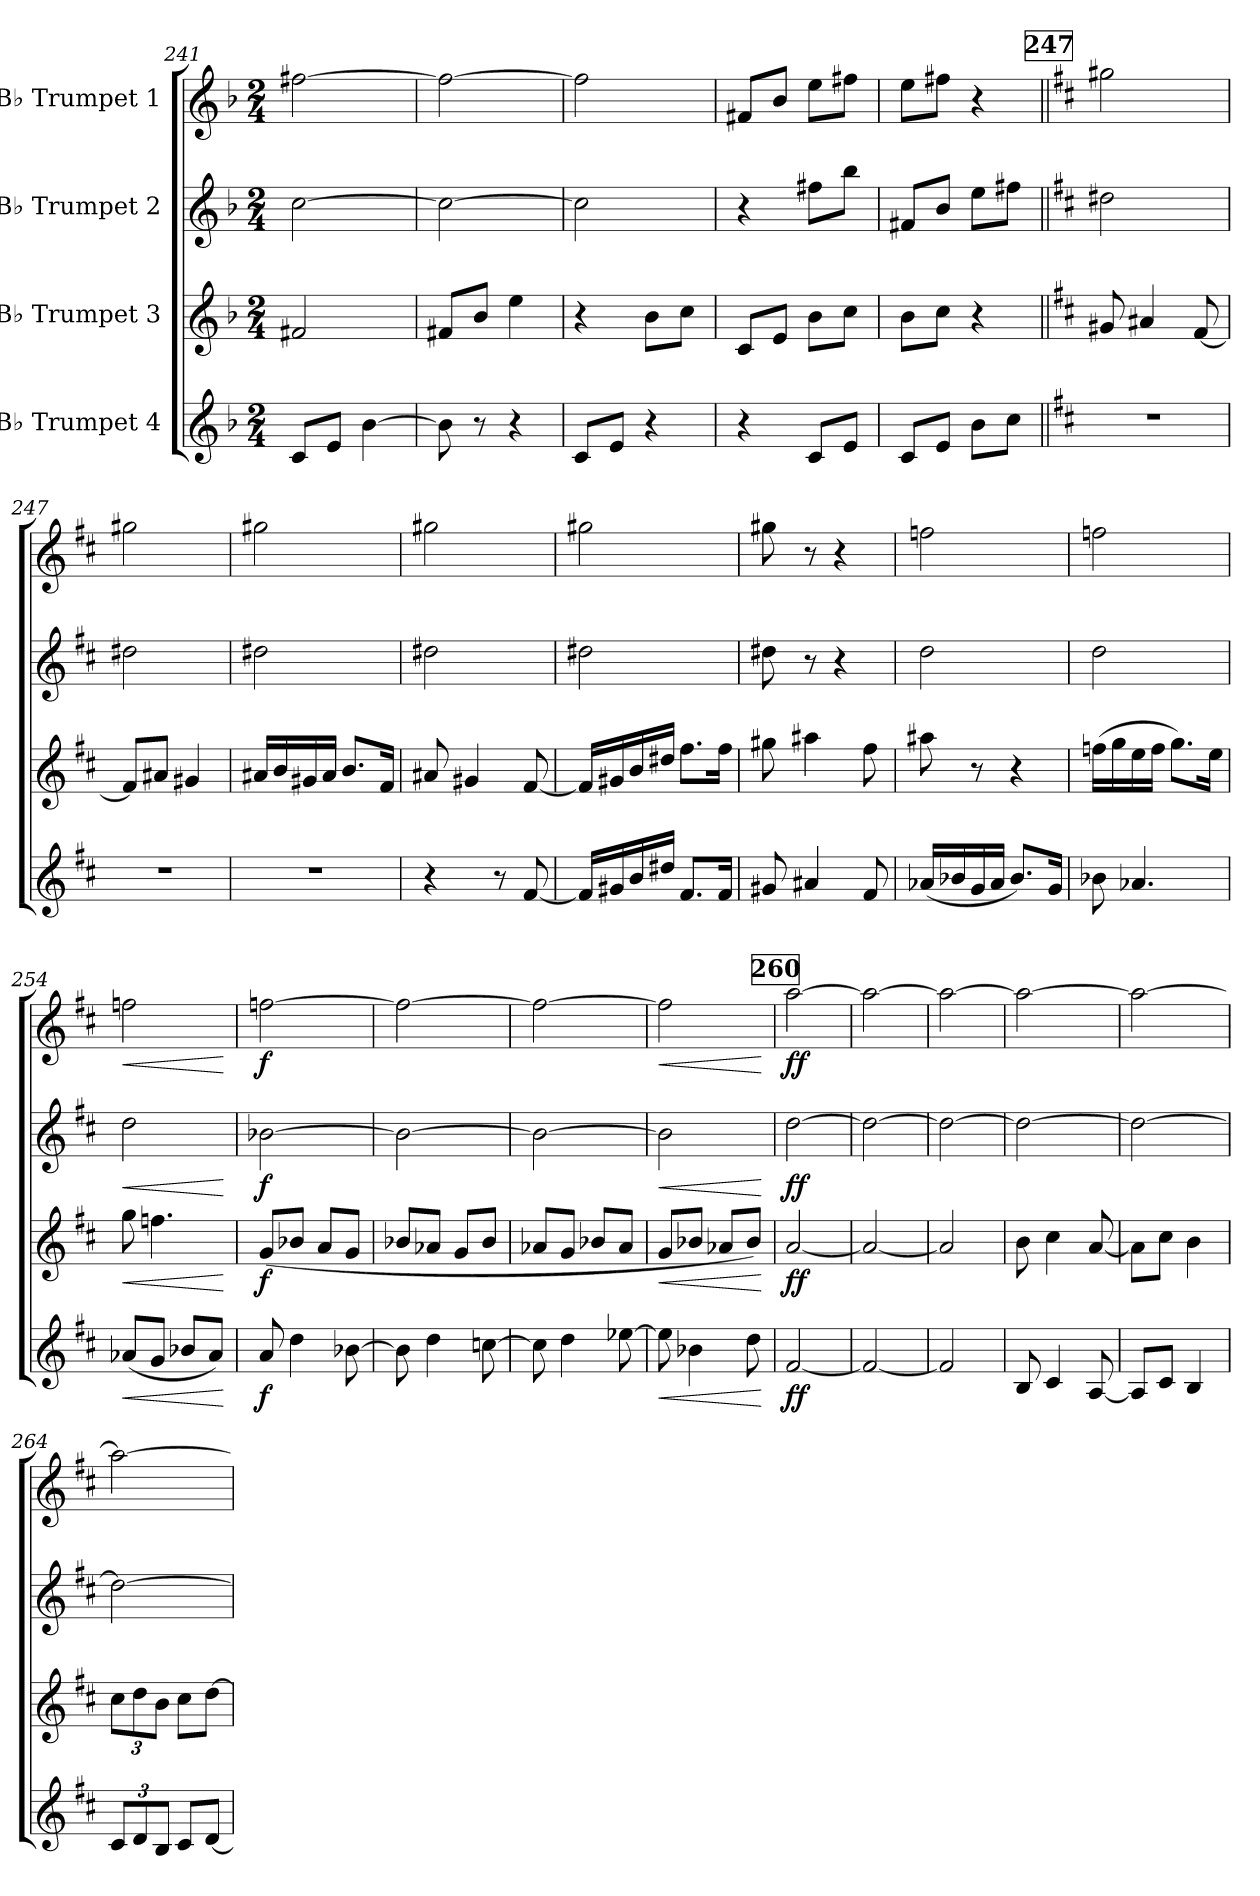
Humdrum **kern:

**kern	**dynam	**kern	**dynam	**kern	**dynam	**kern	**dynam
*part4	*part4	*part3	*part3	*part2	*part2	*part1	*part1
*staff4	*staff4	*staff3	*staff3	*staff2	*staff2	*staff1	*staff1
*I"B♭ Trumpet 4	*	*I"B♭ Trumpet 3	*	*I"B♭ Trumpet 2	*	*I"B♭ Trumpet 1	*
*clefG2	*	*clefG2	*	*clefG2	*	*clefG2	*
*ITrd1c2	*	*ITrd1c2	*	*ITrd1c2	*	*ITrd1c2	*
*k[b-e-a-]	*	*k[b-e-a-]	*	*k[b-e-a-]	*	*k[b-e-a-]	*
*M2/4	*	*M2/4	*	*M2/4	*	*M2/4	*
=241	=241	=241	=241	=241	=241	=241	=241
8B-/L	.	2en/	.	[2b-\	.	[2een\	.
8d/J	.	.	.	.	.	.	.
[4a-\	.	.	.	.	.	.	.
=242	=242	=242	=242	=242	=242	=242	=242
8a-\]	.	8en/L	.	2b-\_	.	2ee\_	.
8r	.	8a-/J	.	.	.	.	.
4r	.	4dd\	.	.	.	.	.
=243	=243	=243	=243	=243	=243	=243	=243
8B-/L	.	4r	.	2b-\]	.	2ee\]	.
8d/J	.	.	.	.	.	.	.
4r	.	8a-\L	.	.	.	.	.
.	.	8b-\J	.	.	.	.	.
=244	=244	=244	=244	=244	=244	=244	=244
4r	.	8B-/L	.	4r	.	8en/L	.
.	.	8d/J	.	.	.	8a-/J	.
8B-/L	.	8a-\L	.	8een\L	.	8dd\L	.
8d/J	.	8b-\J	.	8aa-\J	.	8een\J	.
=245	=245	=245	=245	=245	=245	=245	=245
8B-/L	.	8a-\L	.	8en/L	.	8dd\L	.
8d/J	.	8b-\J	.	8a-/J	.	8een\J	.
8a-\L	.	4r	.	8dd\L	.	4r	.
8b-\J	.	.	.	8een\J	.	.	.
!!LO:LB:g=z
!!LO:REH:place=s1:a:B:fs=14:t=247
=246||	=246||	=246||	=246||	=246||	=246||	=246||	=246||
*k[]	*	*k[]	*	*k[]	*	*k[]	*
2r	.	8f#X/	.	2cc#X\	.	2ff#X\	.
.	.	4g#X/	.	.	.	.	.
.	.	[8e/	.	.	.	.	.
=247	=247	=247	=247	=247	=247	=247	=247
2r	.	8e/L]	.	2cc#X\	.	2ff#X\	.
.	.	8g#X/J	.	.	.	.	.
.	.	4f#X/	.	.	.	.	.
=248	=248	=248	=248	=248	=248	=248	=248
2r	.	16g#X/LL	.	2cc#X\	.	2ff#X\	.
.	.	16a/	.	.	.	.	.
.	.	16f#X/	.	.	.	.	.
.	.	16g#/JJ	.	.	.	.	.
.	.	8.a/L	.	.	.	.	.
.	.	16e/Jk	.	.	.	.	.
=249	=249	=249	=249	=249	=249	=249	=249
4r	.	8g#X/	.	2cc#X\	.	2ff#X\	.
.	.	4f#X/	.	.	.	.	.
8r	.	.	.	.	.	.	.
[8e/	.	[8e/	.	.	.	.	.
=250	=250	=250	=250	=250	=250	=250	=250
16e/LL]	.	16e/LL]	.	2cc#X\	.	2ff#X\	.
16f#X/	.	16f#X/	.	.	.	.	.
16a/	.	16a/	.	.	.	.	.
16cc#X/JJ	.	16cc#X/JJ	.	.	.	.	.
8.e/L	.	8.ee\L	.	.	.	.	.
16e/Jk	.	16ee\Jk	.	.	.	.	.
=251	=251	=251	=251	=251	=251	=251	=251
8f#X/	.	8ff#X\	.	8cc#X\	.	8ff#X\	.
4g#X/	.	4gg#X\	.	8r	.	8r	.
.	.	.	.	4r	.	4r	.
8e/	.	8ee\	.	.	.	.	.
!!LO:LB:g=z
=252	=252	=252	=252	=252	=252	=252	=252
(16g-X/LL	.	8gg#X\	.	2cc\	.	2ee-X\	.
16a-X/	.	.	.	.	.	.	.
16f/	.	8r	.	.	.	.	.
16g-/JJ	.	.	.	.	.	.	.
8.a-/L)	.	4r	.	.	.	.	.
16f/Jk	.	.	.	.	.	.	.
=253	=253	=253	=253	=253	=253	=253	=253
8a-X\	.	(16ee-X\LL	.	2cc\	.	2ee-X\	.
.	.	16ff\	.	.	.	.	.
4.g-X/	.	16dd\	.	.	.	.	.
.	.	16ee-\JJ	.	.	.	.	.
.	.	8.ff\L)	.	.	.	.	.
.	.	16dd\Jk	.	.	.	.	.
=254	=254	=254	=254	=254	=254	=254	=254
!	!LO:HP:b	!	!LO:HP:b	!	!LO:HP:b	!	!LO:HP:b
(8g-X/L	<	8ff\	<	2cc\	<	2ee-X\	<
8f/J	.	4.ee-X\	.	.	.	.	.
8a-X/L	.	.	.	.	.	.	.
8g-/J)	.	.	.	.	.	.	.
.	[	.	[	.	[	.	[
=255	=255	=255	=255	=255	=255	=255	=255
!	!LO:DY:b	!	!LO:DY:b	!	!LO:DY:b	!	!LO:DY:b
8g/	f	(8f/L	f	[2a-X\	f	[2ee-X\	f
4cc\	.	8a-X/J	.	.	.	.	.
.	.	8g/L	.	.	.	.	.
[8a-X\	.	8f/J	.	.	.	.	.
=256	=256	=256	=256	=256	=256	=256	=256
8a-\]	.	8a-X/L	.	2a-\_	.	2ee-\_	.
4cc\	.	8g-X/J	.	.	.	.	.
.	.	8f/L	.	.	.	.	.
[8b-X\	.	8a-/J	.	.	.	.	.
=257	=257	=257	=257	=257	=257	=257	=257
8b-\]	.	8g-X/L	.	2a-\_	.	2ee-\_	.
4cc\	.	8f/J	.	.	.	.	.
.	.	8a-X/L	.	.	.	.	.
[8dd-X\	.	8g-/J	.	.	.	.	.
!!LO:PB:g=z
=258	=258	=258	=258	=258	=258	=258	=258
!	!LO:HP:b	!	!LO:HP:b	!	!LO:HP:b	!	!LO:HP:b
8dd-\]	<	8f/L	<	2a-\]	<	2ee-\]	<
4a-X\	.	8a-X/J	.	.	.	.	.
.	.	8g-X/L	.	.	.	.	.
8cc\	.	8a-/J)	.	.	.	.	.
.	[	.	[	.	[	.	[
!!LO:REH:place=s1:a:B:fs=14:t=260
=259	=259	=259	=259	=259	=259	=259	=259
!	!LO:DY:b	!	!LO:DY:b	!	!LO:DY:b	!	!LO:DY:b
[2e/	ff	[2g/	ff	[2cc\	ff	[2gg\	ff
=260	=260	=260	=260	=260	=260	=260	=260
2e/_	.	2g/_	.	2cc\_	.	2gg\_	.
=261	=261	=261	=261	=261	=261	=261	=261
2e/]	.	2g/]	.	2cc\_	.	2gg\_	.
=262	=262	=262	=262	=262	=262	=262	=262
8A/	.	8a\	.	2cc\_	.	2gg\_	.
4B/	.	4b\	.	.	.	.	.
[8G/	.	[8g/	.	.	.	.	.
=263	=263	=263	=263	=263	=263	=263	=263
8G/L]	.	8g\L]	.	2cc\_	.	2gg\_	.
8B/J	.	8b\J	.	.	.	.	.
4A/	.	4a\	.	.	.	.	.
=264	=264	=264	=264	=264	=264	=264	=264
*Xbrackettup	*	*Xbrackettup	*	*	*	*	*
12B/L	.	12b\L	.	2cc\_	.	2gg\_	.
12c/	.	12cc\	.	.	.	.	.
12A/J	.	12a\J	.	.	.	.	.
8B/L	.	8b\L	.	.	.	.	.
[8c/J	.	[8cc\J	.	.	.	.	.
=	=	=	=	=	=	=	=
*-	*-	*-	*-	*-	*-	*-	*-
